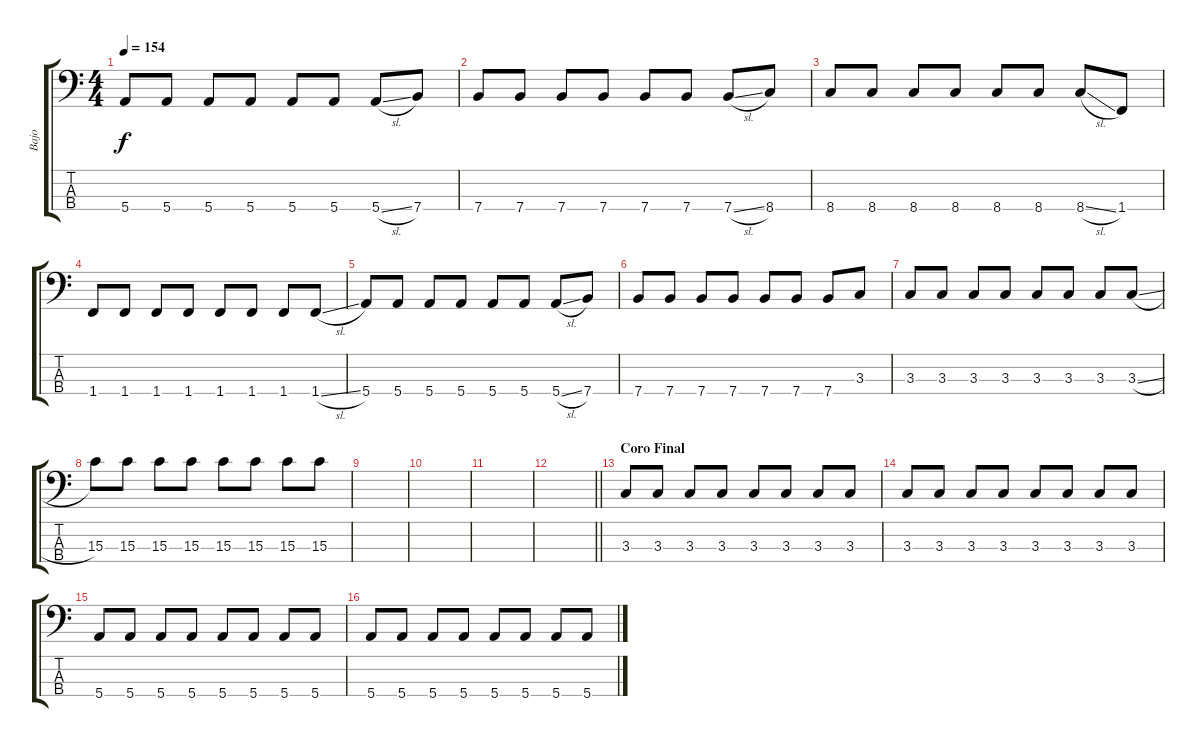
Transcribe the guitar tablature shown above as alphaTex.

\track ("Bajo" "Bajo") {instrument electricbasspick}
\staff {score tabs}
\tuning (G2 D2 A1 E1) {hide}
\ts (4 4)
\tempo 154
\clef f4
\ks c
5.4.8{dy f} 5.4.8 5.4.8 5.4.8 5.4.8 5.4.8 5.4{sl}.8 7.4.8 |
7.4.8 7.4.8 7.4.8 7.4.8 7.4.8 7.4.8 7.4{sl}.8 8.4.8 |
8.4.8 8.4.8 8.4.8 8.4.8 8.4.8 8.4.8 8.4{sl}.8 1.4.8 |
1.4.8 1.4.8 1.4.8 1.4.8 1.4.8 1.4.8 1.4.8 1.4{sl}.8 |
5.4.8 5.4.8 5.4.8 5.4.8 5.4.8 5.4.8 5.4{sl}.8 7.4.8 |
7.4.8 7.4.8 7.4.8 7.4.8 7.4.8 7.4.8 7.4.8 3.3.8 |
3.3.8 3.3.8 3.3.8 3.3.8 3.3.8 3.3.8 3.3.8 3.3{sl}.8 |
15.3.8 15.3.8 15.3.8 15.3.8 15.3.8 15.3.8 15.3.8 15.3.8 |
|
|
|
\barLineRight lightlight
|
\section ("" "Coro Final")
3.3.8 3.3.8 3.3.8 3.3.8 3.3.8 3.3.8 3.3.8 3.3.8 |
3.3.8 3.3.8 3.3.8 3.3.8 3.3.8 3.3.8 3.3.8 3.3.8 |
5.4.8 5.4.8 5.4.8 5.4.8 5.4.8 5.4.8 5.4.8 5.4.8 |
5.4.8 5.4.8 5.4.8 5.4.8 5.4.8 5.4.8 5.4.8 5.4.8
